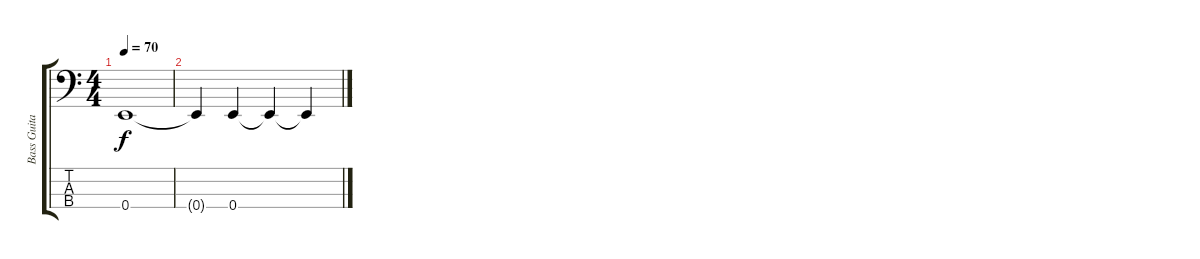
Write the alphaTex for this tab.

\track ("Bass Guitar (Dave Ellefson)" "Bass Guita") {instrument electricbasspick}
\staff {score tabs}
\tuning (G2 D2 A1 E1) {hide}
\ts (4 4)
\tempo 70
\clef f4
\ks c
0.4{t}.1{dy f} |
0.4{t}.4 0.4.4 0.4{t}.4 0.4{t}.4
